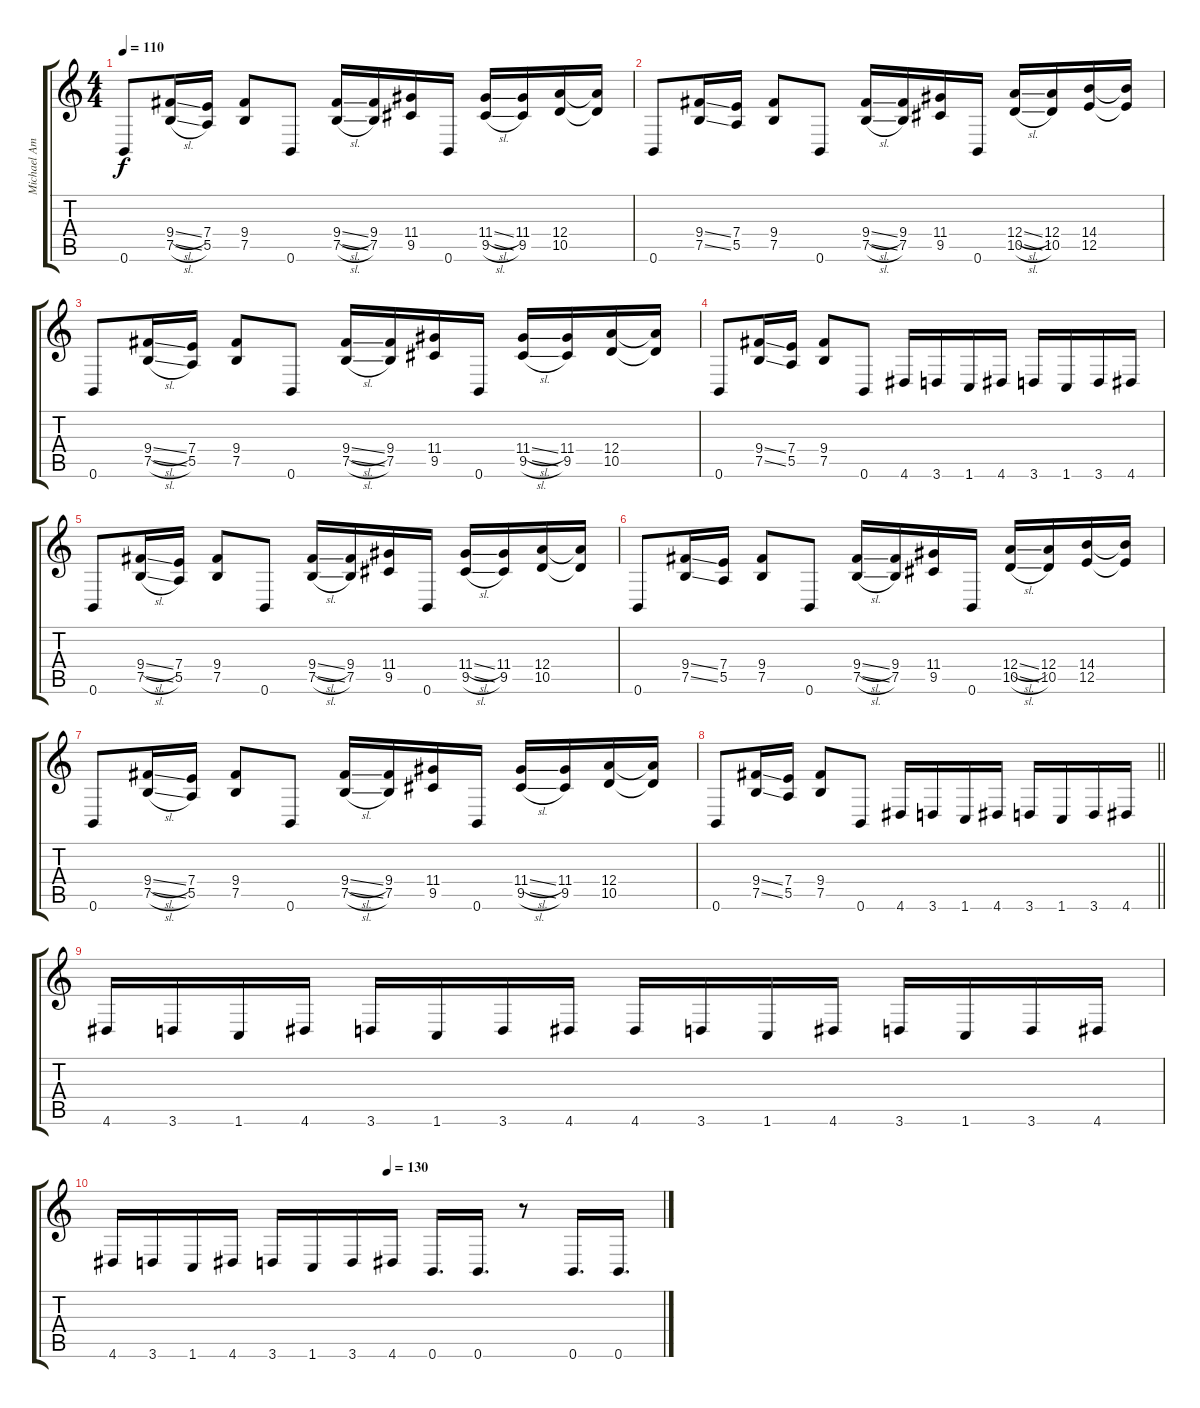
\track ("Michael Amott" "Michael Am") {instrument distortionguitar}
\staff {score tabs}
\tuning (B3 Gb3 D3 A2 E2 B1) {hide}
\ts (4 4)
\tempo 110
\clef g2
\ks c
0.6.8{dy f} (9.4{sl} 7.5{sl}).16 (7.4 5.5).16 (9.4 7.5).8 0.6.8 (9.4{sl} 7.5{sl}).16 (9.4 7.5).16 (11.4 9.5).16 0.6.16 (11.4{sl} 9.5{sl}).16 (11.4 9.5).16 (12.4 10.5).16 (12.4{t} 10.5{t}).16 |
0.6.8 (9.4{ss} 7.5{ss}).16 (7.4 5.5).16 (9.4 7.5).8 0.6.8 (9.4{sl} 7.5{sl}).16 (9.4 7.5).16 (11.4 9.5).16 0.6.16 (12.4{sl} 10.5{sl}).16 (12.4 10.5).16 (14.4 12.5).16 (14.4{t} 12.5{t}).16 |
0.6.8 (9.4{sl} 7.5{sl}).16 (7.4 5.5).16 (9.4 7.5).8 0.6.8 (9.4{sl} 7.5{sl}).16 (9.4 7.5).16 (11.4 9.5).16 0.6.16 (11.4{sl} 9.5{sl}).16 (11.4 9.5).16 (12.4 10.5).16 (12.4{t} 10.5{t}).16 |
0.6.8 (9.4{ss} 7.5{ss}).16 (7.4 5.5).16 (9.4 7.5).8 0.6.8 4.6.16 3.6.16 1.6.16 4.6.16 3.6.16 1.6.16 3.6.16 4.6.16 |
0.6.8 (9.4{sl} 7.5{sl}).16 (7.4 5.5).16 (9.4 7.5).8 0.6.8 (9.4{sl} 7.5{sl}).16 (9.4 7.5).16 (11.4 9.5).16 0.6.16 (11.4{sl} 9.5{sl}).16 (11.4 9.5).16 (12.4 10.5).16 (12.4{t} 10.5{t}).16 |
0.6.8 (9.4{ss} 7.5{ss}).16 (7.4 5.5).16 (9.4 7.5).8 0.6.8 (9.4{sl} 7.5{sl}).16 (9.4 7.5).16 (11.4 9.5).16 0.6.16 (12.4{sl} 10.5{sl}).16 (12.4 10.5).16 (14.4 12.5).16 (14.4{t} 12.5{t}).16 |
0.6.8 (9.4{sl} 7.5{sl}).16 (7.4 5.5).16 (9.4 7.5).8 0.6.8 (9.4{sl} 7.5{sl}).16 (9.4 7.5).16 (11.4 9.5).16 0.6.16 (11.4{sl} 9.5{sl}).16 (11.4 9.5).16 (12.4 10.5).16 (12.4{t} 10.5{t}).16 |
\barLineRight lightlight
0.6.8 (9.4{ss} 7.5{ss}).16 (7.4 5.5).16 (9.4 7.5).8 0.6.8 4.6.16 3.6.16 1.6.16 4.6.16 3.6.16 1.6.16 3.6.16 4.6.16 |
4.6.16 3.6.16 1.6.16 4.6.16 3.6.16 1.6.16 3.6.16 4.6.16 4.6.16 3.6.16 1.6.16 4.6.16 3.6.16 1.6.16 3.6.16 4.6.16 |
\tempo (130 0.5)
4.6.16 3.6.16 1.6.16 4.6.16 3.6.16 1.6.16 3.6.16 4.6.16 0.6.16{d} 0.6.16{d} r.8 0.6.16{d} 0.6.16{d}
